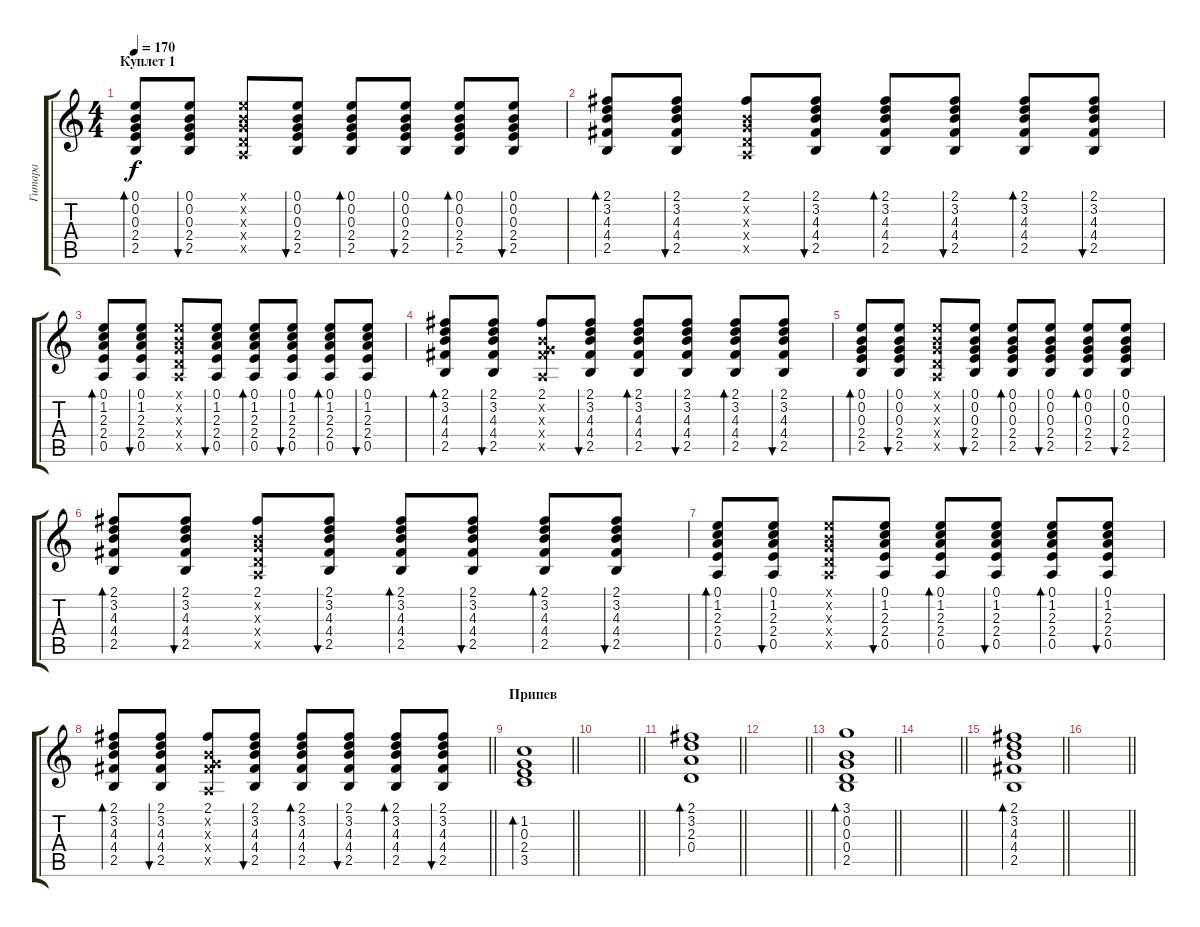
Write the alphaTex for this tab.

\track ("Гитара" "Гитара") {instrument overdrivenguitar}
\staff {score tabs}
\tuning (E4 B3 G3 D3 A2 E2) {hide}
\ts (4 4)
\section ("" "Куплет 1")
\tempo 170
\clef g2
\ks c
(0.1 0.2 0.3 2.4 2.5).8{bd 60 dy f} (0.1 0.2 0.3 2.4 2.5).8{bu 60} (0.1{x} 0.2{x} 0.3{x} 0.4{x} 0.5{x}).8 (0.1 0.2 0.3 2.4 2.5).8{bu 60} (0.1 0.2 0.3 2.4 2.5).8{bd 60} (0.1 0.2 0.3 2.4 2.5).8{bu 60} (0.1 0.2 0.3 2.4 2.5).8{bd 60} (0.1 0.2 0.3 2.4 2.5).8{bu 60} |
(2.1 3.2 4.3 4.4 2.5).8{bd 60} (2.1 3.2 4.3 4.4 2.5).8{bu 60} (2.1 0.2{x} 0.3{x} 0.4{x} 0.5{x}).8 (2.1 3.2 4.3 4.4 2.5).8{bu 60} (2.1 3.2 4.3 4.4 2.5).8{bd 60} (2.1 3.2 4.3 4.4 2.5).8{bu 60} (2.1 3.2 4.3 4.4 2.5).8{bd 60} (2.1 3.2 4.3 4.4 2.5).8{bu 60} |
(0.1 1.2 2.3 2.4 0.5).8{bd 60} (0.1 1.2 2.3 2.4 0.5).8{bu 60} (0.1{x} 0.2{x} 0.3{x} 0.4{x} 0.5{x}).8 (0.1 1.2 2.3 2.4 0.5).8{bu 60} (0.1 1.2 2.3 2.4 0.5).8{bd 60} (0.1 1.2 2.3 2.4 0.5).8{bu 60} (0.1 1.2 2.3 2.4 0.5).8{bd 60} (0.1 1.2 2.3 2.4 0.5).8{bu 60} |
(2.1 3.2 4.3 4.4 2.5).8{bd 60} (2.1 3.2 4.3 4.4 2.5).8{bu 60} (2.1 0.2{x} 0.3{x} 4.4{x} 0.5{x}).8 (2.1 3.2 4.3 4.4 2.5).8{bu 60} (2.1 3.2 4.3 4.4 2.5).8{bd 60} (2.1 3.2 4.3 4.4 2.5).8{bu 60} (2.1 3.2 4.3 4.4 2.5).8{bd 60} (2.1 3.2 4.3 4.4 2.5).8{bu 60} |
(0.1 0.2 0.3 2.4 2.5).8{bd 60} (0.1 0.2 0.3 2.4 2.5).8{bu 60} (0.1{x} 0.2{x} 0.3{x} 0.4{x} 0.5{x}).8 (0.1 0.2 0.3 2.4 2.5).8{bu 60} (0.1 0.2 0.3 2.4 2.5).8{bd 60} (0.1 0.2 0.3 2.4 2.5).8{bu 60} (0.1 0.2 0.3 2.4 2.5).8{bd 60} (0.1 0.2 0.3 2.4 2.5).8{bu 60} |
(2.1 3.2 4.3 4.4 2.5).8{bd 60} (2.1 3.2 4.3 4.4 2.5).8{bu 60} (2.1 0.2{x} 0.3{x} 0.4{x} 0.5{x}).8 (2.1 3.2 4.3 4.4 2.5).8{bu 60} (2.1 3.2 4.3 4.4 2.5).8{bd 60} (2.1 3.2 4.3 4.4 2.5).8{bu 60} (2.1 3.2 4.3 4.4 2.5).8{bd 60} (2.1 3.2 4.3 4.4 2.5).8{bu 60} |
(0.1 1.2 2.3 2.4 0.5).8{bd 60} (0.1 1.2 2.3 2.4 0.5).8{bu 60} (0.1{x} 0.2{x} 0.3{x} 0.4{x} 0.5{x}).8 (0.1 1.2 2.3 2.4 0.5).8{bu 60} (0.1 1.2 2.3 2.4 0.5).8{bd 60} (0.1 1.2 2.3 2.4 0.5).8{bu 60} (0.1 1.2 2.3 2.4 0.5).8{bd 60} (0.1 1.2 2.3 2.4 0.5).8{bu 60} |
\barLineRight lightlight
(2.1 3.2 4.3 4.4 2.5).8{bd 60} (2.1 3.2 4.3 4.4 2.5).8{bu 60} (2.1 0.2{x} 0.3{x} 4.4{x} 0.5{x}).8 (2.1 3.2 4.3 4.4 2.5).8{bu 60} (2.1 3.2 4.3 4.4 2.5).8{bd 60} (2.1 3.2 4.3 4.4 2.5).8{bu 60} (2.1 3.2 4.3 4.4 2.5).8{bd 60} (2.1 3.2 4.3 4.4 2.5).8{bu 60} |
\section ("" "Припев")
\barLineRight lightlight
(1.2 0.3 2.4 3.5).1{bd 480 volume 16 instrument electricguitarjazz} |
\barLineRight lightlight
|
\barLineRight lightlight
(2.1 3.2 2.3 0.4).1{bd 480} |
\barLineRight lightlight
|
\barLineRight lightlight
(3.1 0.2 0.3 0.4 2.5).1{bd 480} |
\barLineRight lightlight
|
\barLineRight lightlight
(2.1 3.2 4.3 4.4 2.5).1{bd 480} |
\barLineRight lightlight
